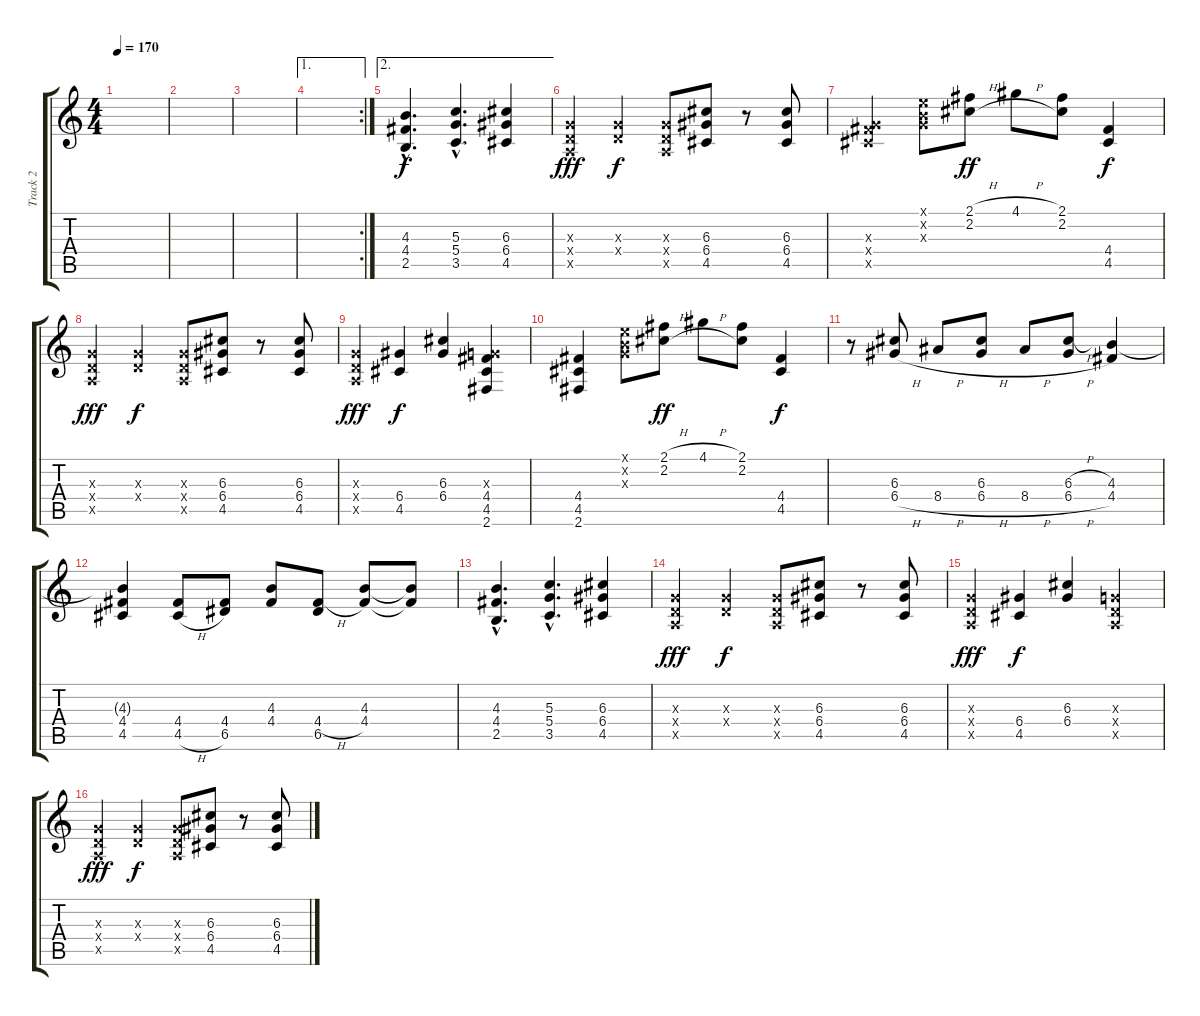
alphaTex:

\track ("Track 2" "Track 2") {instrument acousticguitarsteel}
\staff {score tabs}
\tuning (E4 B3 G3 D3 A2 E2) {hide}
\ts (4 4)
\tempo 170
\clef g2
\ks c
|
|
|
\ae 1
\rc 2
|
\ae 2
(4.3{hac} 4.4{hac} 2.5{hac}).4{d} (5.3{hac} 5.4{hac} 3.5{hac}).4{d} (6.3 6.4 4.5).4 |
(0.3{x} 0.4{x} 0.5{x}).4{dy fff volume 16} (0.3{x} 0.4{x}).4{dy f volume 16} (0.3{x} 0.4{x} 0.5{x}).8 (6.3 6.4 4.5).8 r.8 (6.3 6.4 4.5).8 |
(0.3{x} 4.4{x} 4.5{x}).4 (0.1{x} 0.2{x} 0.3{x}).8 (2.1{h} 2.2{h}).8{dy ff} 4.1{h}.8 (2.1 2.2).8 (4.4 4.5).4{dy f} |
(0.3{x} 0.4{x} 0.5{x}).4{dy fff volume 16} (0.3{x} 0.4{x}).4{dy f volume 16} (0.3{x} 0.4{x} 0.5{x}).8 (6.3 6.4 4.5).8 r.8 (6.3 6.4 4.5).8 |
(0.3{x} 0.4{x} 0.5{x}).4{dy fff volume 16} (6.4 4.5).4{dy f volume 16} (6.3 6.4).4 (0.3{x} 4.4 4.5 2.6).4{volume 16} |
(4.4 4.5 2.6).4 (0.1{x} 0.2{x} 0.3{x}).8 (2.1{h} 2.2{h}).8{dy ff} 4.1{h}.8 (2.1 2.2).8 (4.4 4.5).4{dy f} |
r.8 (6.3 6.4{h}).8 8.4{h}.8 (6.3 6.4{h}).8 8.4{h}.8 (6.3{h} 6.4{h}).8 (4.3 4.4).4 |
(4.3{t} 4.4 4.5).4 (4.4 4.5{h}).8 (4.4 6.5).8 (4.3 4.4).8 (4.4{h} 6.5).8 (4.3 4.4).8 (4.3{t} 4.4{t}).8 |
(4.3{hac} 4.4{hac} 2.5{hac}).4{d} (5.3{hac} 5.4{hac} 3.5{hac}).4{d} (6.3 6.4 4.5).4 |
(0.3{x} 0.4{x} 0.5{x}).4{dy fff volume 16} (0.3{x} 0.4{x}).4{dy f volume 16} (0.3{x} 0.4{x} 0.5{x}).8 (6.3 6.4 4.5).8 r.8 (6.3 6.4 4.5).8 |
(0.3{x} 0.4{x} 0.5{x}).4{dy fff volume 16} (6.4 4.5).4{dy f volume 16} (6.3 6.4).4 (0.3{x} 0.4{x} 0.5{x}).4{volume 16} |
(0.3{x} 0.4{x} 0.5{x}).4{dy fff volume 16} (0.3{x} 0.4{x}).4{dy f volume 16} (0.3{x} 0.4{x} 0.5{x}).8 (6.3 6.4 4.5).8 r.8 (6.3 6.4 4.5).8
